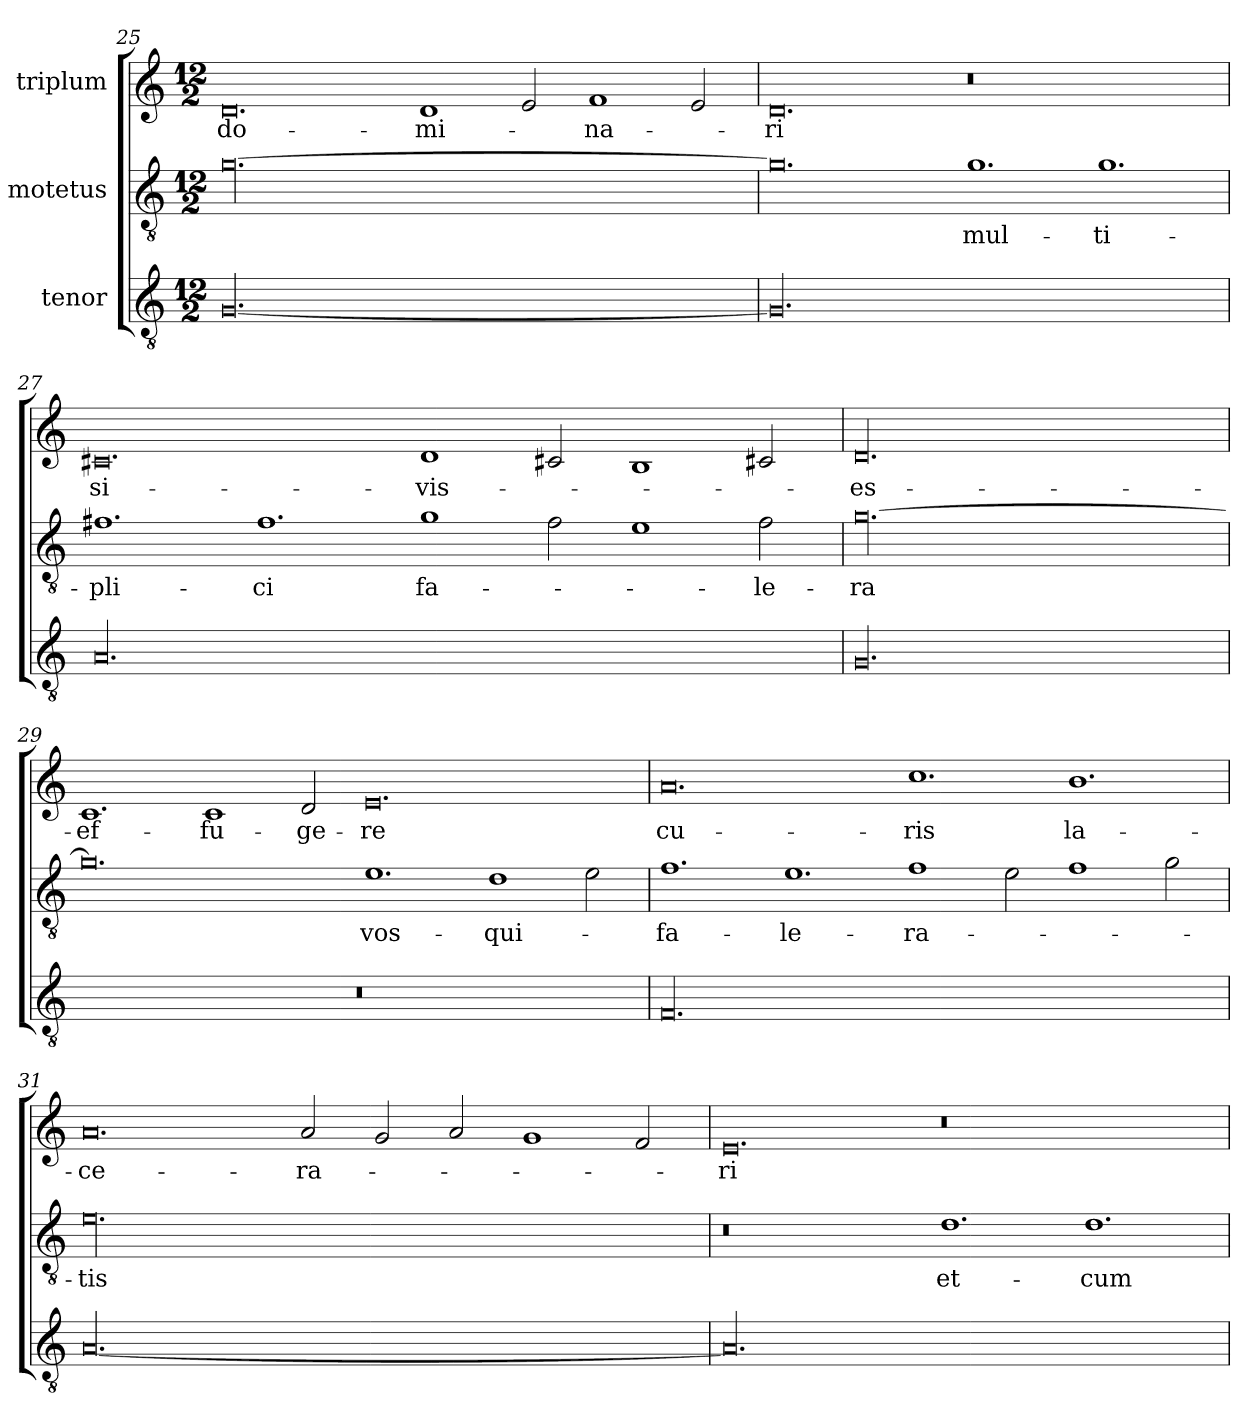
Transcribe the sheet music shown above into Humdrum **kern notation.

**kern	**kern	**text	**kern	**text
*part3	*part2	*part2	*part1	*part1
*staff3	*staff2	*staff2	*staff1	*staff1
*I"tenor	*I"motetus	*	*I"triplum	*
*clefGv2	*clefGv2	*	*clefG2	*
*k[]	*k[]	*	*k[]	*
*C:	*C:	*	*C:	*
*M12/2	*M12/2	*	*M12/2	*
=25	=25	=25	=25	=25
[00.G/	[00.g\	.	0.d/	do-
.	.	.	1d/	-mi-
.	.	.	2e/	.
.	.	.	1f/	-na-
.	.	.	2e/	.
=26	=26	=26	=26	=26
00.G/]	0.g\]	.	0.d/	-ri
.	1.g\	mul-	0.r	.
.	1.g\	-ti-	.	.
=27	=27	=27	=27	=27
00.A/	1.f#X\	-pli-	0.c#X/	si-
.	1.f#\	-ci	.	.
.	1g\	fa-	1d/	vis-
.	2f#\	.	2c#X/	.
.	1e\	.	1B/	.
.	2f#\	-le-	2c#X/	.
=28	=28	=28	=28	=28
00.G/	[00.g\	-ra	00.d/	es-
!!LO:PB:g=z
=29	=29	=29	=29	=29
00.r	0.g\]	.	1.c/	ef-
.	.	.	1c/	-fu-
.	.	.	2d/	-ge-
.	1.e\	vos-	0.e/	-re
.	1d\	qui-	.	.
.	2e\	.	.	.
=30	=30	=30	=30	=30
00.F/	1.f\	fa-	0.a/	cu-
.	1.e\	-le-	.	.
.	1f\	-ra-	1.cc\	-ris
.	2e\	.	.	.
.	1f\	.	1.b\	la-
.	2g\	.	.	.
=31	=31	=31	=31	=31
[00.A/	00.e\	-tis	0.a/	-ce-
.	.	.	2a/	-ra-
.	.	.	2g/	.
.	.	.	2a/	.
.	.	.	1g/	.
.	.	.	2f/	.
=32	=32	=32	=32	=32
00.A/]	0.r	.	0.e/	-ri
.	1.d\	et-	0.r	.
.	1.d\	cum-	.	.
=	=	=	=	=
*-	*-	*-	*-	*-
